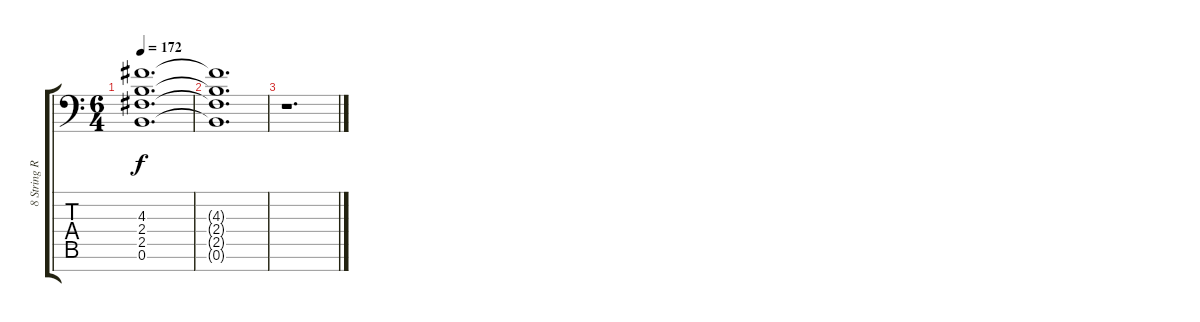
\track ("8 String Rhythm L" "8 String R") {instrument distortionguitar}
\staff {score tabs}
\tuning (B3 G3 D3 A2 E2 B1 Gb1) {hide}
\ts (6 4)
\tempo 172
\clef f4
\ks c
(4.3{t} 2.4{t} 2.5{t} 0.6{t}).1{d dy f} |
(4.3{t} 2.4{t} 2.5{t} 0.6{t}).1{d} |
r.1{d volume 13}
